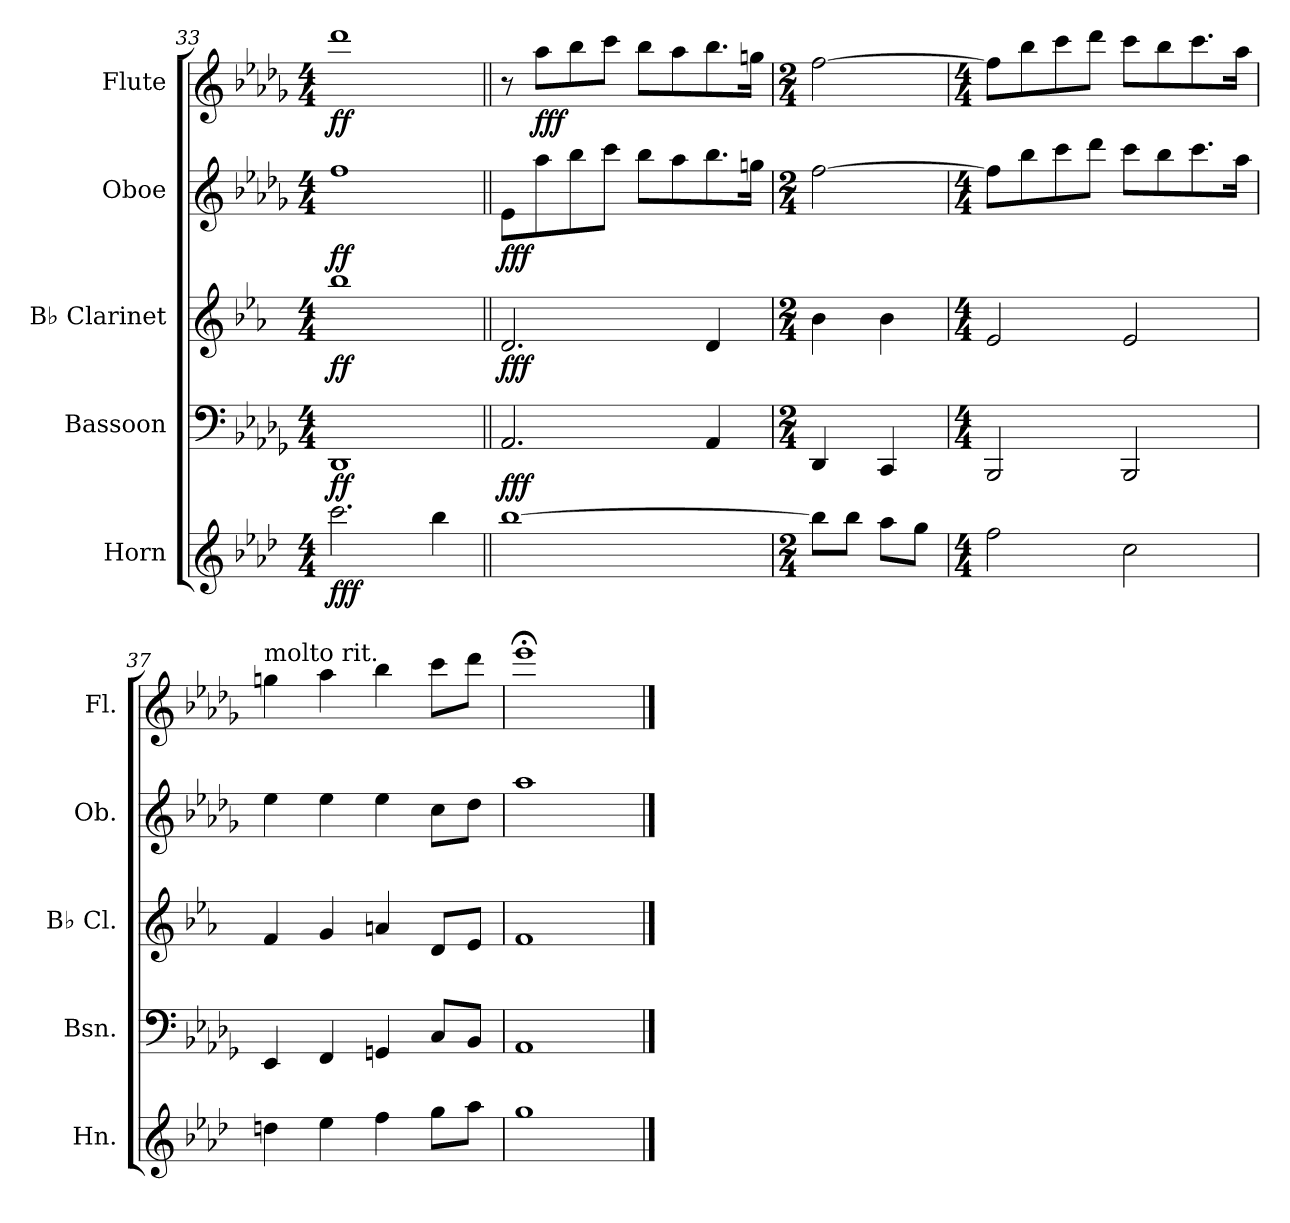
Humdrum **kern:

**kern	**dynam	**kern	**dynam	**kern	**dynam	**kern	**dynam	**kern	**dynam
*part5	*part5	*part4	*part4	*part3	*part3	*part2	*part2	*part1	*part1
*staff5	*staff5	*staff4	*staff4	*staff3	*staff3	*staff2	*staff2	*staff1	*staff1
*I"Horn	*	*I"Bassoon	*	*I"B♭ Clarinet	*	*I"Oboe	*	*I"Flute	*
*I'Hn.	*	*I'Bsn.	*	*I'B♭ Cl.	*	*I'Ob.	*	*I'Fl.	*
*clefG2	*	*clefF4	*	*clefG2	*	*clefG2	*	*clefG2	*
*ITrd4c7	*	*	*	*ITrd1c2	*	*	*	*	*
*k[b-e-a-d-g-]	*	*k[b-e-a-d-g-]	*	*k[b-e-a-d-g-]	*	*k[b-e-a-d-g-]	*	*k[b-e-a-d-g-]	*
*D-:	*	*D-:	*	*D-:	*	*D-:	*	*D-:	*
*M4/4	*	*M4/4	*	*M4/4	*	*M4/4	*	*M4/4	*
=33	=33	=33	=33	=33	=33	=33	=33	=33	=33
!	!LO:DY:b	!	!LO:DY:b	!	!LO:DY:b	!	!LO:DY:b	!	!LO:DY:b
2.ff\	fff	1DD-	ff	1aa-	ff	1ff	ff	1ddd-	ff
4ee-\	.	.	.	.	.	.	.	.	.
!!LO:PB:g=z
=34||	=34||	=34||	=34||	=34||	=34||	=34||	=34||	=34||	=34||
!	!	!	!LO:DY:b	!	!LO:DY:b	!	!LO:DY:b	!	!
[1ee-	.	2.AA-/	fff	2.c/	fff	8e-\L	fff	8r	.
!	!	!	!	!	!	!	!	!	!LO:DY:b
.	.	.	.	.	.	8aa-\	.	8aa-\L	fff
.	.	.	.	.	.	8bb-\	.	8bb-\	.
.	.	.	.	.	.	8ccc\J	.	8ccc\J	.
.	.	.	.	.	.	8bb-\L	.	8bb-\L	.
.	.	.	.	.	.	8aa-\	.	8aa-\	.
.	.	4AA-/	.	4c/	.	8.bb-\	.	8.bb-\	.
.	.	.	.	.	.	16ggn\Jk	.	16ggn\Jk	.
=35	=35	=35	=35	=35	=35	=35	=35	=35	=35
*M2/4	*	*M2/4	*	*M2/4	*	*M2/4	*	*M2/4	*
8ee-\L]	.	4DD-/	.	4a-\	.	[2ff\	.	[2ff\	.
8ee-\J	.	.	.	.	.	.	.	.	.
8dd-\L	.	4CC/	.	4a-\	.	.	.	.	.
8cc\J	.	.	.	.	.	.	.	.	.
=36	=36	=36	=36	=36	=36	=36	=36	=36	=36
*M4/4	*	*M4/4	*	*M4/4	*	*M4/4	*	*M4/4	*
2b-\	.	2BBB-/	.	2d-/	.	8ff\L]	.	8ff\L]	.
.	.	.	.	.	.	8bb-\	.	8bb-\	.
.	.	.	.	.	.	8ccc\	.	8ccc\	.
.	.	.	.	.	.	8ddd-\J	.	8ddd-\J	.
2f\	.	2BBB-/	.	2d-/	.	8ccc\L	.	8ccc\L	.
.	.	.	.	.	.	8bb-\	.	8bb-\	.
.	.	.	.	.	.	8.ccc\	.	8.ccc\	.
.	.	.	.	.	.	16aa-\Jk	.	16aa-\Jk	.
=37	=37	=37	=37	=37	=37	=37	=37	=37	=37
!	!	!	!	!	!	!	!	!LO:TX:a:t=molto rit.	!
4gn\	.	4EE-/	.	4e-/	.	4ee-\	.	4ggn\	.
4a-\	.	4FF/	.	4f/	.	4ee-\	.	4aa-\	.
4b-\	.	4GGn/	.	4gn/	.	4ee-\	.	4bb-\	.
8cc\L	.	8C/L	.	8c/L	.	8cc\L	.	8ccc\L	.
8dd-\J	.	8BB-/J	.	8d-/J	.	8dd-\J	.	8ddd-\J	.
=38	=38	=38	=38	=38	=38	=38	=38	=38	=38
1cc	.	1AA-	.	1e-	.	1aa-	.	1eee-;<	.
==	==	==	==	==	==	==	==	==	==
*-	*-	*-	*-	*-	*-	*-	*-	*-	*-
